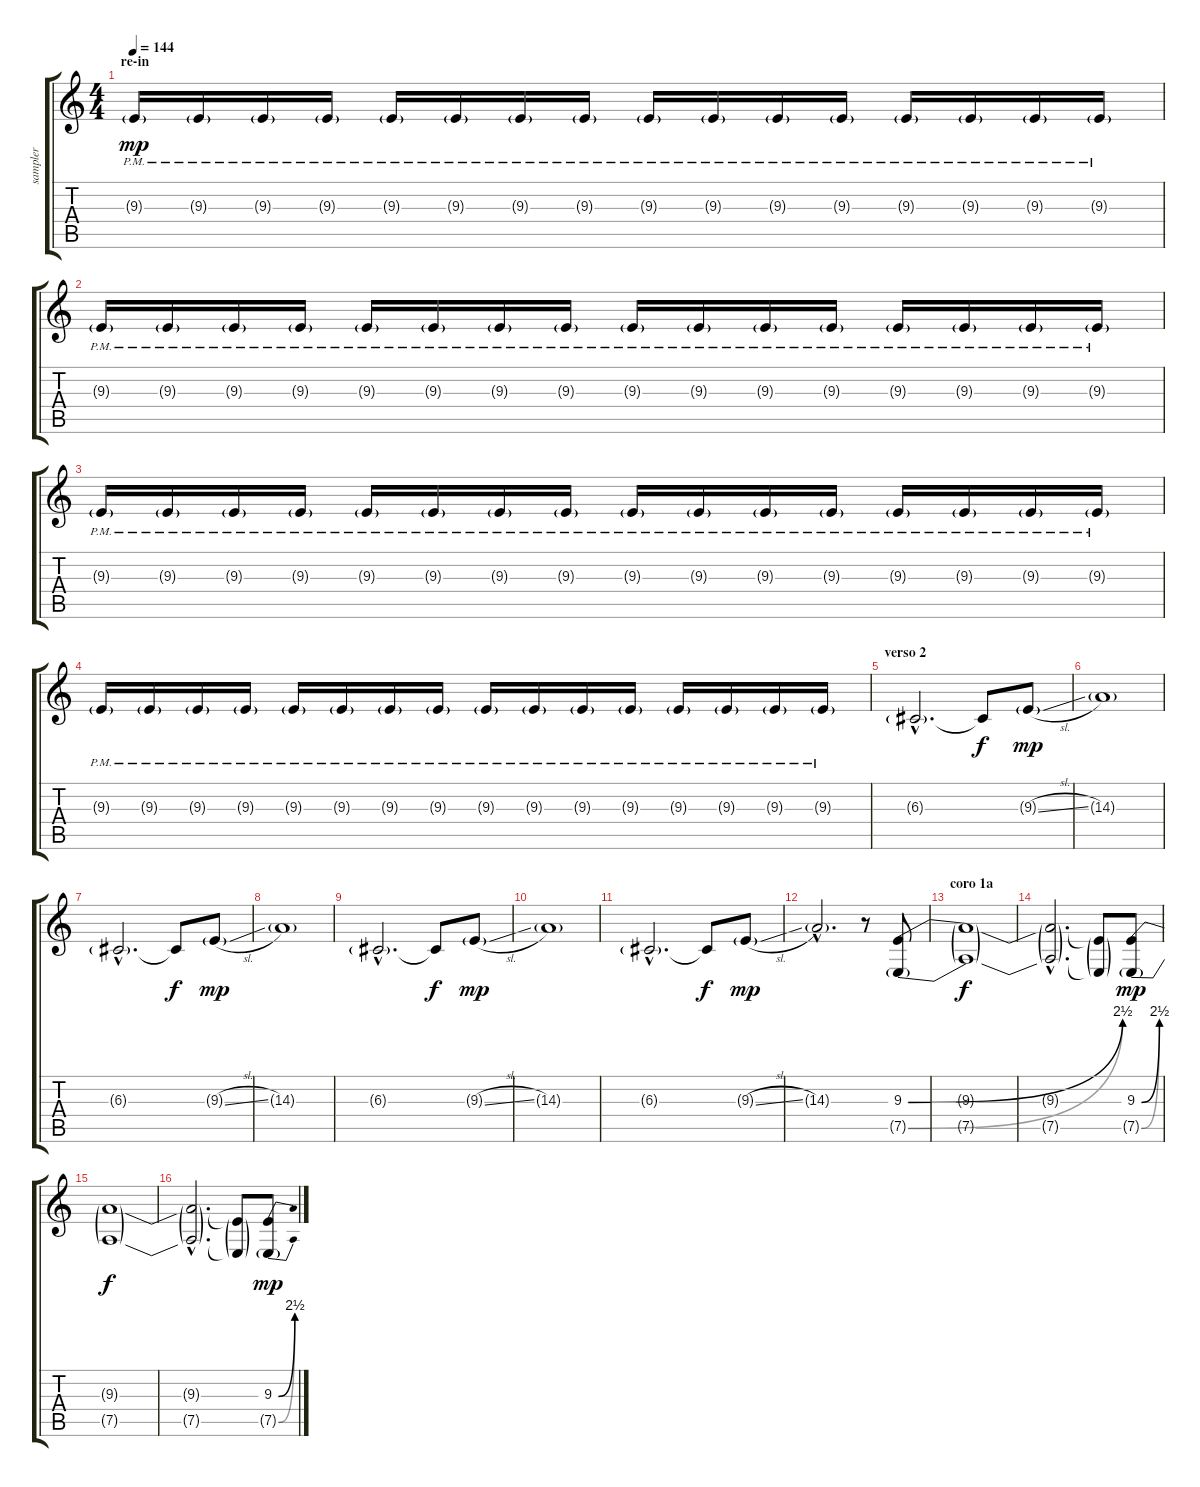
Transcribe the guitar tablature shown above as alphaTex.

\track ("sampler" "sampler") {instrument lead2sawtooth}
\staff {score tabs}
\tuning (E4 B3 G3 D3 A2 E2) {hide}
\ts (4 4)
\section ("" "re-in")
\tempo 144
\clef g2
\ks c
9.3{g pm}.16{dy mp} 9.3{g pm}.16 9.3{g pm}.16 9.3{g pm}.16 9.3{g pm}.16 9.3{g pm}.16 9.3{g pm}.16 9.3{g pm}.16 9.3{g pm}.16 9.3{g pm}.16 9.3{g pm}.16 9.3{g pm}.16 9.3{g pm}.16 9.3{g pm}.16 9.3{g pm}.16 9.3{g pm}.16 |
9.3{g pm}.16 9.3{g pm}.16 9.3{g pm}.16 9.3{g pm}.16 9.3{g pm}.16 9.3{g pm}.16 9.3{g pm}.16 9.3{g pm}.16 9.3{g pm}.16 9.3{g pm}.16 9.3{g pm}.16 9.3{g pm}.16 9.3{g pm}.16 9.3{g pm}.16 9.3{g pm}.16 9.3{g pm}.16 |
9.3{g pm}.16 9.3{g pm}.16 9.3{g pm}.16 9.3{g pm}.16 9.3{g pm}.16 9.3{g pm}.16 9.3{g pm}.16 9.3{g pm}.16 9.3{g pm}.16 9.3{g pm}.16 9.3{g pm}.16 9.3{g pm}.16 9.3{g pm}.16 9.3{g pm}.16 9.3{g pm}.16 9.3{g pm}.16 |
9.3{g pm}.16 9.3{g pm}.16 9.3{g pm}.16 9.3{g pm}.16 9.3{g pm}.16 9.3{g pm}.16 9.3{g pm}.16 9.3{g pm}.16 9.3{g pm}.16 9.3{g pm}.16 9.3{g pm}.16 9.3{g pm}.16 9.3{g pm}.16 9.3{g pm}.16 9.3{g pm}.16 9.3{g pm}.16 |
\section ("" "verso 2")
6.3{g hac}.2{d} 6.3{t}.8{dy f} 9.3{sl g}.8{dy mp} |
14.3{g}.1 |
6.3{g hac}.2{d} 6.3{t}.8{dy f} 9.3{sl g}.8{dy mp} |
14.3{g}.1 |
6.3{g hac}.2{d} 6.3{t}.8{dy f} 9.3{sl g}.8{dy mp} |
14.3{g}.1 |
6.3{g hac}.2{d} 6.3{t}.8{dy f} 9.3{sl g}.8{dy mp} |
14.3{g hac}.2{d} r.8 (9.3{be (bend 0 0 60 10)} 7.5{be (bend 0 0 60 10) g}).8 |
\section ("" "coro 1a")
(9.3{t} 7.5{t}).1{dy f} |
(9.3{hac t} 7.5{hac t}).2{d} (9.3{t} 7.5{t}).8 (9.3{be (bend 0 0 60 10)} 7.5{be (bend 0 0 60 10) g}).8{dy mp} |
(9.3{t} 7.5{t}).1{dy f} |
(9.3{hac t} 7.5{hac t}).2{d} (9.3{t} 7.5{t}).8 (9.3{be (bend 0 0 60 10)} 7.5{be (bend 0 0 60 10) g}).8{dy mp}
